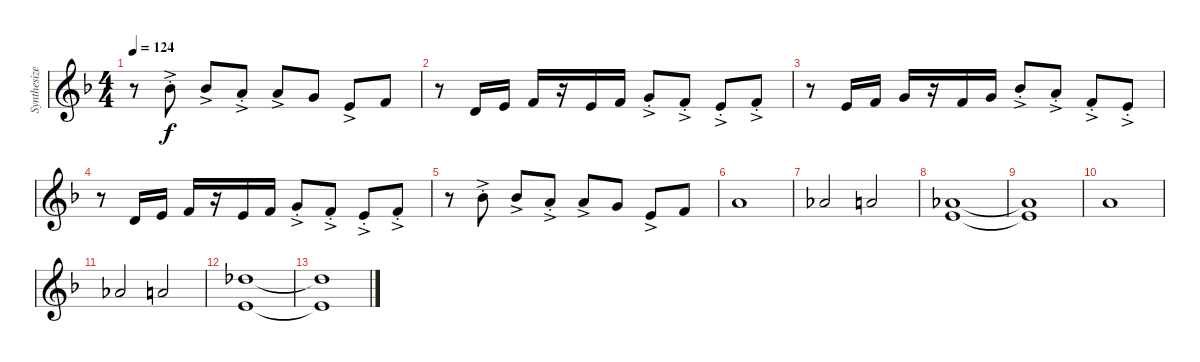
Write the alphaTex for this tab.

\track ("Synthesizer (Staff 1)" "Synthesize") {instrument synthbrass1}
\staff {score}
\tuning (E4 B3 G3 D3 A2 E2 B1) {hide}
\ts (4 4)
\tempo 124
\clef g2
\ks dminor
r.8{dy f} 6.1{ac st}.8 6.1{ac}.8 5.1{ac st}.8 5.1{ac}.8 3.1.8 0.1{ac}.8 1.1.8 |
r.8 3.2.16 0.1.16 1.1.16 r.16 0.1.16 1.1.16 3.1{ac st}.8 1.1{ac st}.8 0.1{ac st}.8 1.1{ac st}.8 |
r.8 0.1.16 1.1.16 3.1.16 r.16 1.1.16 3.1.16 6.1{ac st}.8 5.1{ac st}.8 1.1{ac st}.8 0.1{ac st}.8 |
r.8 3.2.16 0.1.16 1.1.16 r.16 0.1.16 1.1.16 3.1{ac st}.8 1.1{ac st}.8 0.1{ac st}.8 1.1{ac st}.8 |
r.8 6.1{ac st}.8 6.1{ac}.8 5.1{ac st}.8 5.1{ac}.8 3.1.8 0.1{ac}.8 1.1.8 |
5.1.1 |
4.1.2 5.1.2 |
(4.1 5.2).1 |
(4.1{t} 5.2{t}).1 |
5.1.1 |
4.1.2 5.1.2 |
(0.1 14.2).1 |
(0.1{t} 14.2{t}).1
